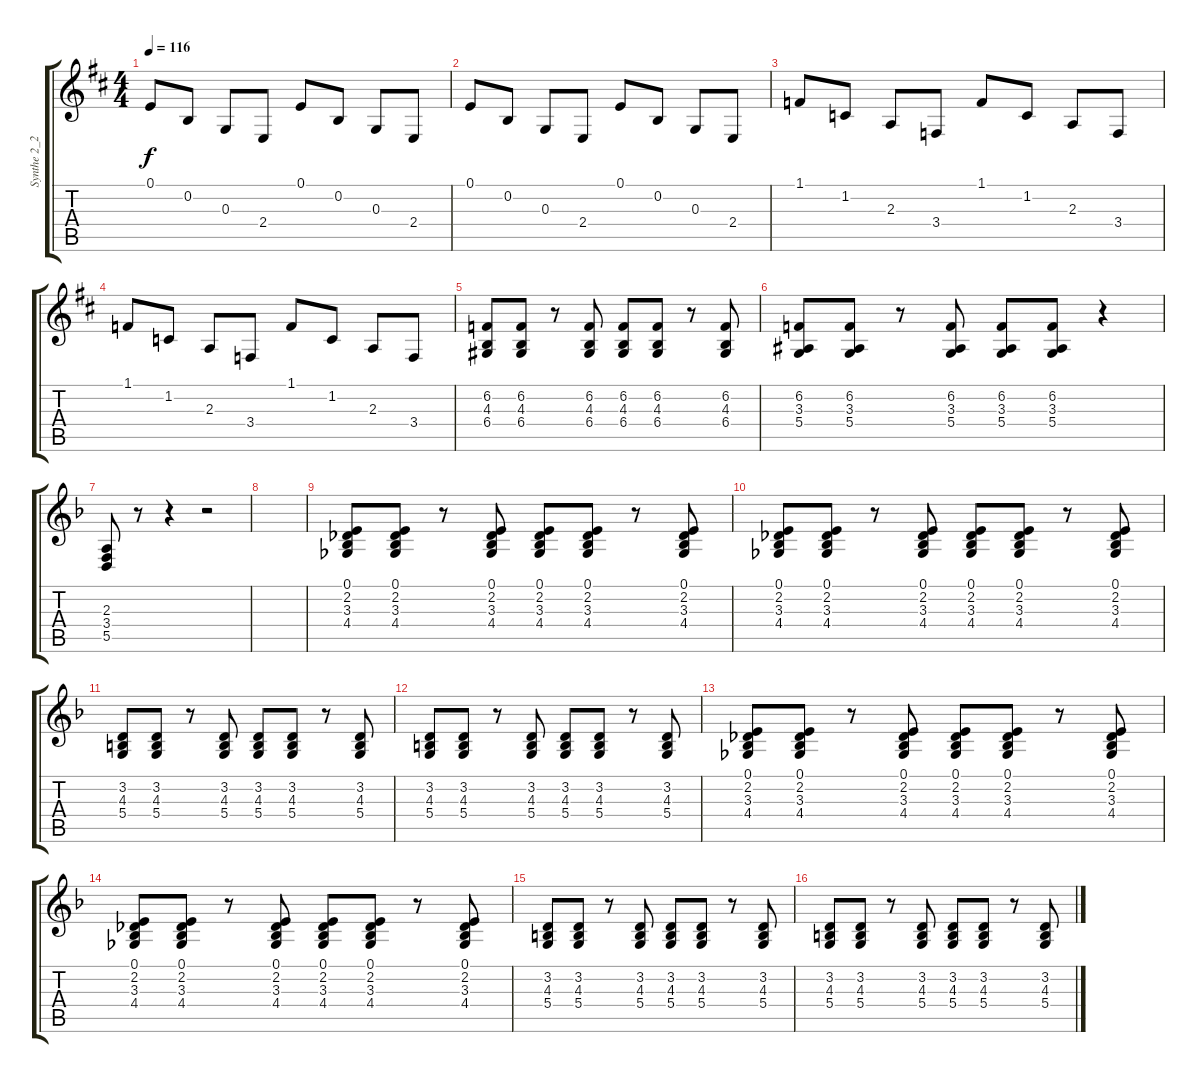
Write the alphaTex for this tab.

\track ("Synthe 2_2" "Synthe 2_2") {instrument pad3polysynth}
\staff {score tabs}
\tuning (E4 B3 G3 D3 A2 E2) {hide}
\ts (4 4)
\tempo 116
\clef g2
\ks d
0.1.8{dy f} 0.2.8 0.3.8 2.4.8 0.1.8 0.2.8 0.3.8 2.4.8 |
0.1.8 0.2.8 0.3.8 2.4.8 0.1.8 0.2.8 0.3.8 2.4.8 |
1.1.8 1.2.8 2.3.8 3.4.8 1.1.8 1.2.8 2.3.8 3.4.8 |
1.1.8 1.2.8 2.3.8 3.4.8 1.1.8 1.2.8 2.3.8 3.4.8 |
(6.2 4.3 6.4).8 (6.2 4.3 6.4).8 r.8 (6.2 4.3 6.4).8 (6.2 4.3 6.4).8 (6.2 4.3 6.4).8 r.8 (6.2 4.3 6.4).8 |
(6.2 3.3 5.4).8 (6.2 3.3 5.4).8 r.8 (6.2 3.3 5.4).8 (6.2 3.3 5.4).8 (6.2 3.3 5.4).8 r.4 |
\ks f
(2.3 3.4 5.5).8 r.8 r.4 r.2 |
|
(0.1 2.2 3.3 4.4).8 (0.1 2.2 3.3 4.4).8 r.8 (0.1 2.2 3.3 4.4).8 (0.1 2.2 3.3 4.4).8 (0.1 2.2 3.3 4.4).8 r.8 (0.1 2.2 3.3 4.4).8 |
(0.1 2.2 3.3 4.4).8 (0.1 2.2 3.3 4.4).8 r.8 (0.1 2.2 3.3 4.4).8 (0.1 2.2 3.3 4.4).8 (0.1 2.2 3.3 4.4).8 r.8 (0.1 2.2 3.3 4.4).8 |
(3.2 4.3 5.4).8 (3.2 4.3 5.4).8 r.8 (3.2 4.3 5.4).8 (3.2 4.3 5.4).8 (3.2 4.3 5.4).8 r.8 (3.2 4.3 5.4).8 |
(3.2 4.3 5.4).8 (3.2 4.3 5.4).8 r.8 (3.2 4.3 5.4).8 (3.2 4.3 5.4).8 (3.2 4.3 5.4).8 r.8 (3.2 4.3 5.4).8 |
(0.1 2.2 3.3 4.4).8 (0.1 2.2 3.3 4.4).8 r.8 (0.1 2.2 3.3 4.4).8 (0.1 2.2 3.3 4.4).8 (0.1 2.2 3.3 4.4).8 r.8 (0.1 2.2 3.3 4.4).8 |
(0.1 2.2 3.3 4.4).8 (0.1 2.2 3.3 4.4).8 r.8 (0.1 2.2 3.3 4.4).8 (0.1 2.2 3.3 4.4).8 (0.1 2.2 3.3 4.4).8 r.8 (0.1 2.2 3.3 4.4).8 |
(3.2 4.3 5.4).8 (3.2 4.3 5.4).8 r.8 (3.2 4.3 5.4).8 (3.2 4.3 5.4).8 (3.2 4.3 5.4).8 r.8 (3.2 4.3 5.4).8 |
(3.2 4.3 5.4).8 (3.2 4.3 5.4).8 r.8 (3.2 4.3 5.4).8 (3.2 4.3 5.4).8 (3.2 4.3 5.4).8 r.8 (3.2 4.3 5.4).8
